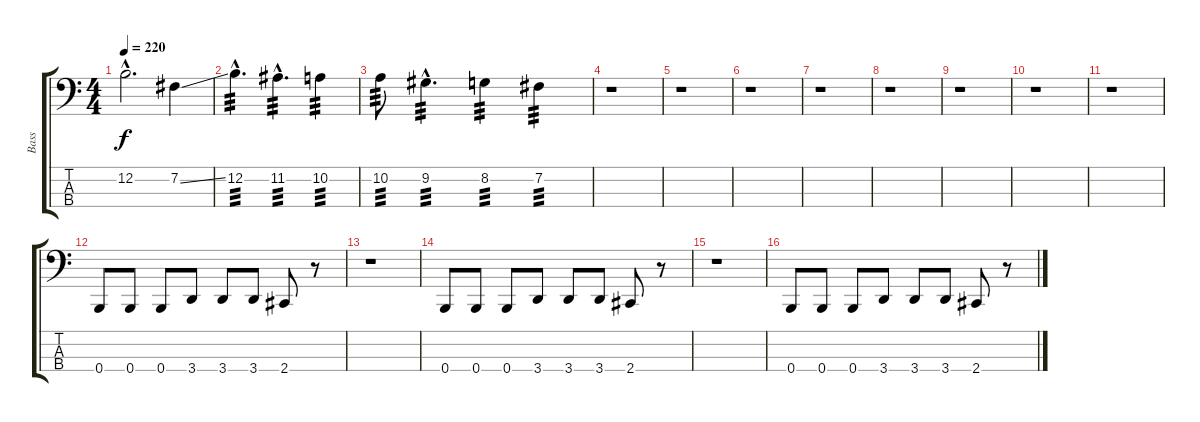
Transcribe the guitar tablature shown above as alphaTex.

\track ("Bass" "Bass") {instrument electricbasspick}
\staff {score tabs}
\tuning (E2 B1 Gb1 B0) {hide}
\ts (4 4)
\tempo 220
\clef f4
\ks c
12.2{hac t}.2{d dy f} 7.2{ss}.4 |
12.2{hac}.4{d tp 3} 11.2{hac}.4{d tp 3} 10.2.4{tp 3} |
10.2.8{tp 3} 9.2{hac}.4{d tp 3} 8.2.4{tp 3} 7.2.4{tp 3} |
r.1 |
r.1 |
r.1 |
r.1 |
r.1 |
r.1 |
r.1 |
r.1 |
0.4.8 0.4.8 0.4.8 3.4.8 3.4.8 3.4.8 2.4.8 r.8 |
r.1 |
0.4.8 0.4.8 0.4.8 3.4.8 3.4.8 3.4.8 2.4.8 r.8 |
r.1 |
0.4.8 0.4.8 0.4.8 3.4.8 3.4.8 3.4.8 2.4.8 r.8
